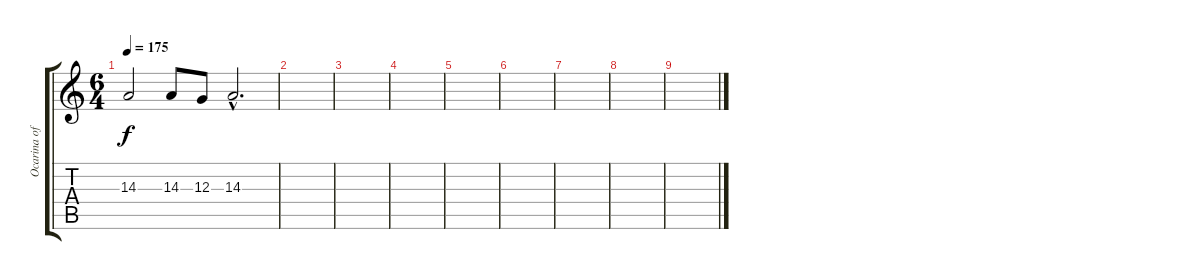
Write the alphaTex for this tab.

\track ("Ocarina of Time :)" "Ocarina of") {instrument ocarina}
\staff {score tabs}
\tuning (E4 B3 G3 D3 A2 E2) {hide}
\ts (6 4)
\tempo 175
\clef g2
\ks c
14.3.2{dy f} 14.3.8 12.3.8 14.3{hac}.2{d} |
\section ("" "")
|
|
|
|
|
|
|
\section ("" "")
